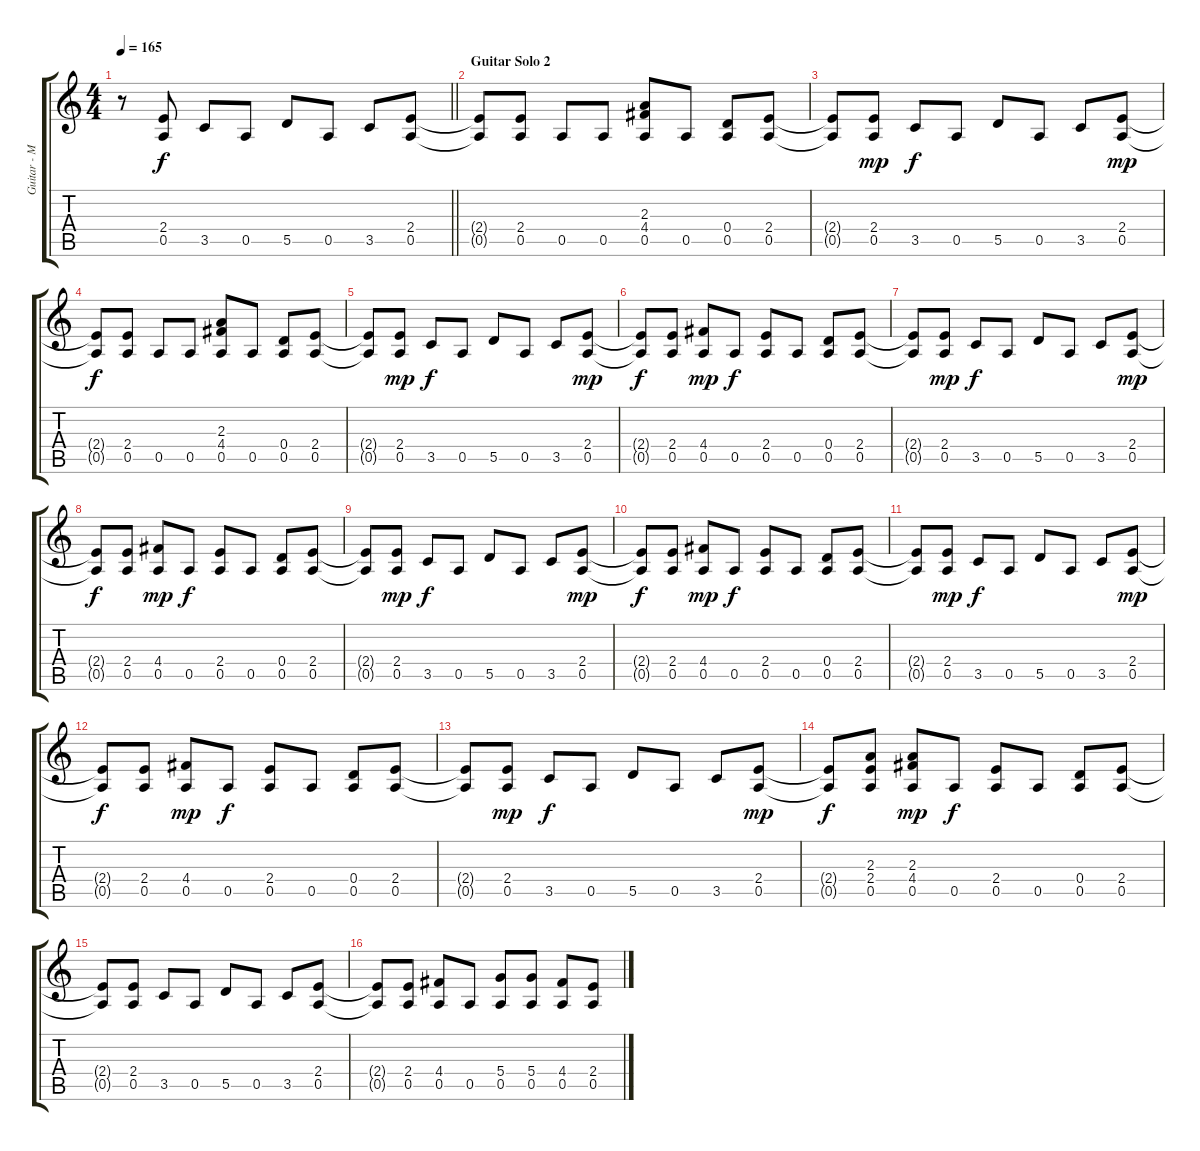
\track ("Guitar - Malcolm" "Guitar - M") {instrument overdrivenguitar}
\staff {score tabs}
\tuning (E4 B3 G3 D3 A2 E2) {hide}
\ts (4 4)
\tempo 165
\clef g2
\barLineRight lightlight
\ks c
r.8{dy mp} (2.4 0.5).8{dy f} 3.5.8 0.5.8 5.5.8 0.5.8 3.5.8 (2.4 0.5).8 |
\section ("" "Guitar Solo 2")
(2.4{t} 0.5{t}).8 (2.4 0.5).8 0.5.8 0.5.8 (2.3 4.4 0.5).8 0.5.8 (0.4 0.5).8 (2.4 0.5).8 |
(2.4{t} 0.5{t}).8 (2.4 0.5).8{dy mp} 3.5.8{dy f} 0.5.8 5.5.8 0.5.8 3.5.8 (2.4 0.5).8{dy mp} |
(2.4{t} 0.5{t}).8{dy f} (2.4 0.5).8 0.5.8 0.5.8 (2.3 4.4 0.5).8 0.5.8 (0.4 0.5).8 (2.4 0.5).8 |
(2.4{t} 0.5{t}).8 (2.4 0.5).8{dy mp} 3.5.8{dy f} 0.5.8 5.5.8 0.5.8 3.5.8 (2.4 0.5).8{dy mp} |
(2.4{t} 0.5{t}).8{dy f} (2.4 0.5).8 (4.4 0.5).8{dy mp} 0.5.8{dy f} (2.4 0.5).8 0.5.8 (0.4 0.5).8 (2.4 0.5).8 |
(2.4{t} 0.5{t}).8 (2.4 0.5).8{dy mp} 3.5.8{dy f} 0.5.8 5.5.8 0.5.8 3.5.8 (2.4 0.5).8{dy mp} |
(2.4{t} 0.5{t}).8{dy f} (2.4 0.5).8 (4.4 0.5).8{dy mp} 0.5.8{dy f} (2.4 0.5).8 0.5.8 (0.4 0.5).8 (2.4 0.5).8 |
(2.4{t} 0.5{t}).8 (2.4 0.5).8{dy mp} 3.5.8{dy f} 0.5.8 5.5.8 0.5.8 3.5.8 (2.4 0.5).8{dy mp} |
(2.4{t} 0.5{t}).8{dy f} (2.4 0.5).8 (4.4 0.5).8{dy mp} 0.5.8{dy f} (2.4 0.5).8 0.5.8 (0.4 0.5).8 (2.4 0.5).8 |
(2.4{t} 0.5{t}).8 (2.4 0.5).8{dy mp} 3.5.8{dy f} 0.5.8 5.5.8 0.5.8 3.5.8 (2.4 0.5).8{dy mp} |
(2.4{t} 0.5{t}).8{dy f} (2.4 0.5).8 (4.4 0.5).8{dy mp} 0.5.8{dy f} (2.4 0.5).8 0.5.8 (0.4 0.5).8 (2.4 0.5).8 |
(2.4{t} 0.5{t}).8 (2.4 0.5).8{dy mp} 3.5.8{dy f} 0.5.8 5.5.8 0.5.8 3.5.8 (2.4 0.5).8{dy mp} |
(2.4{t} 0.5{t}).8{dy f} (2.3 2.4 0.5).8 (2.3 4.4 0.5).8{dy mp} 0.5.8{dy f} (2.4 0.5).8 0.5.8 (0.4 0.5).8 (2.4 0.5).8 |
(2.4{t} 0.5{t}).8 (2.4 0.5).8 3.5.8 0.5.8 5.5.8 0.5.8 3.5.8 (2.4 0.5).8 |
(2.4{t} 0.5{t}).8 (2.4 0.5).8 (4.4 0.5).8 0.5.8 (5.4 0.5).8 (5.4 0.5).8 (4.4 0.5).8 (2.4 0.5).8
